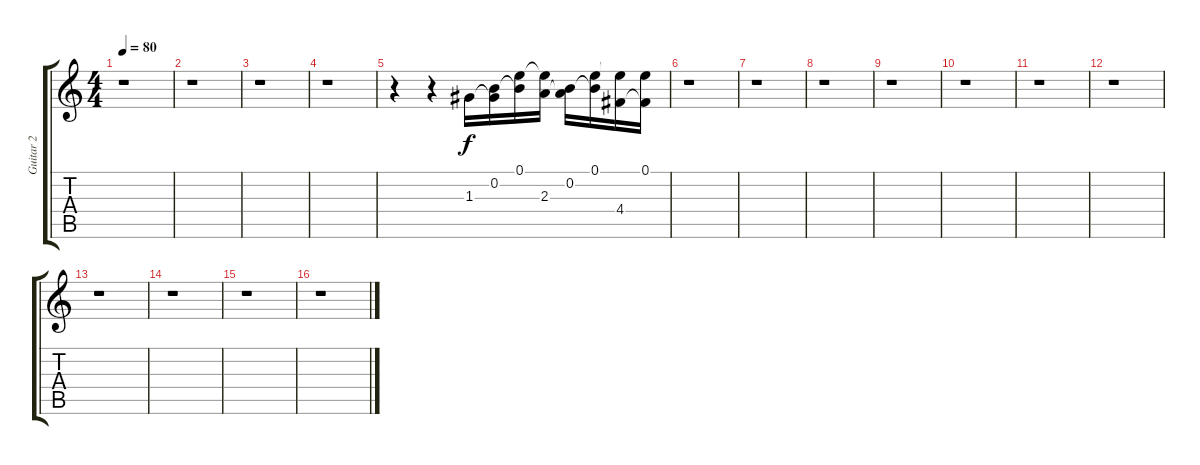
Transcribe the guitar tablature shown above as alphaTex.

\track ("Guitar 2" "Guitar 2") {instrument overdrivenguitar}
\staff {score tabs}
\tuning (E4 B3 G3 D3 A2 E2) {hide}
\ts (4 4)
\tempo 80
\clef g2
\ks c
r.1{dy f instrument overdrivenguitar} |
r.1 |
r.1 |
r.1 |
r.4 r.4 1.3.16 (0.2 1.3{t}).16 (0.1 0.2{t}).16 (0.1{t} 2.3).16 (0.2 2.3{t}).16 (0.1 0.2{t}).16 (0.1{t} 4.4).16 (0.1 4.4{t}).16 |
r.1 |
r.1 |
r.1 |
r.1 |
r.1 |
r.1 |
r.1 |
r.1 |
r.1 |
r.1 |
r.1
